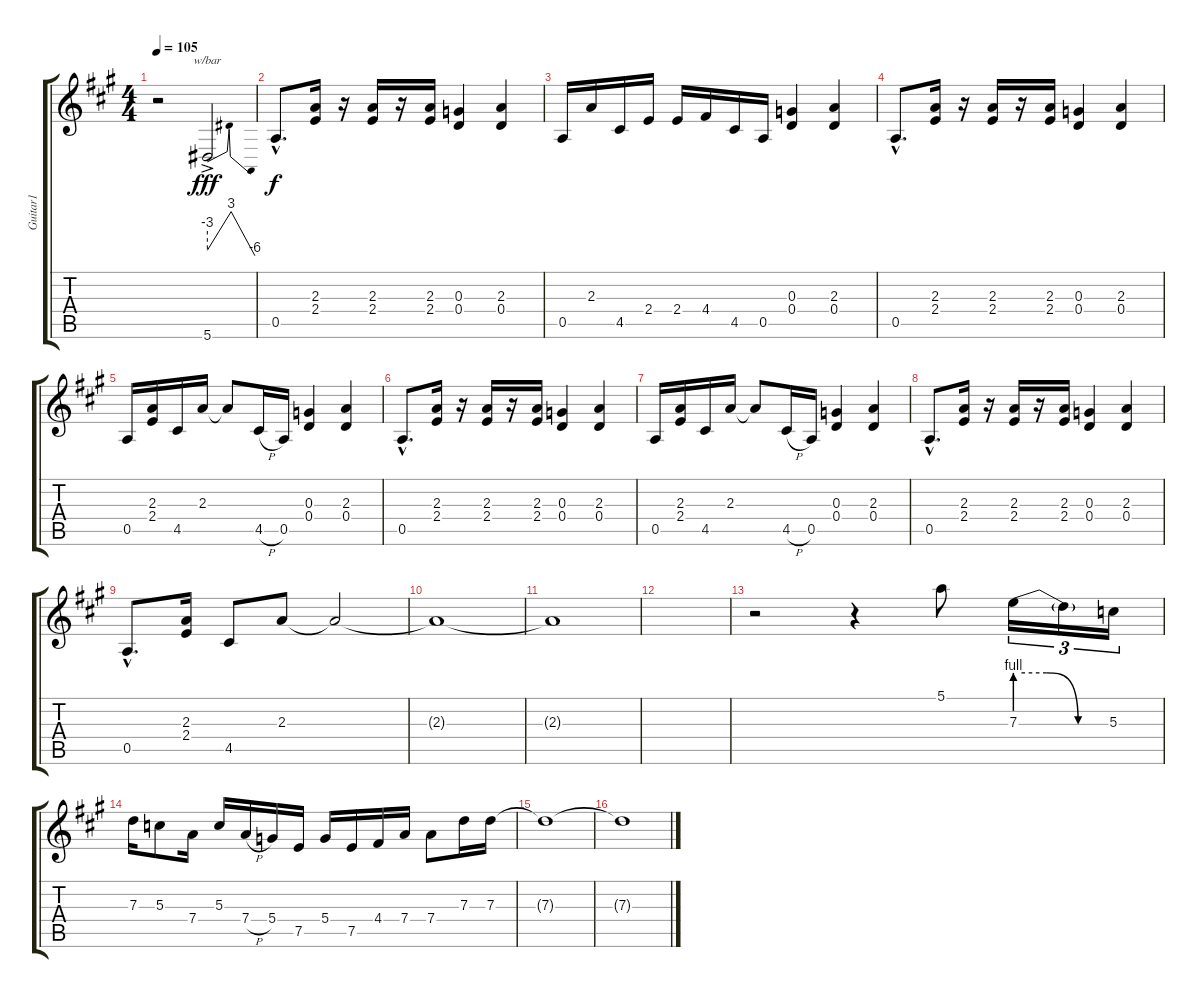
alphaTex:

\track ("Guitar1" "Guitar1") {instrument overdrivenguitar}
\staff {score tabs}
\tuning (E4 B3 G3 D3 A2 E2) {hide}
\ts (4 4)
\tempo 105
\clef g2
\ks a
r.2{dy fff instrument overdrivenguitar} 5.6{ac}.2{tbe (dip default 0 -12 30 12 60 -24)} |
0.5{hac}.8{d dy f} (2.3 2.4).16 r.16 (2.3 2.4).16 r.16 (2.3 2.4).16 (0.3 0.4).4 (2.3 0.4).4 |
0.5.16 2.3.16 4.5.16 2.4.16 2.4.16 4.4.16 4.5.16 0.5.16 (0.3 0.4).4 (2.3 0.4).4 |
0.5{hac}.8{d} (2.3 2.4).16 r.16 (2.3 2.4).16 r.16 (2.3 2.4).16 (0.3 0.4).4 (2.3 0.4).4 |
0.5.16 (2.3 2.4).16 4.5.16 2.3.16 2.3{t}.8 4.5{h}.16 0.5.16 (0.3 0.4).4 (2.3 0.4).4 |
0.5{hac}.8{d} (2.3 2.4).16 r.16 (2.3 2.4).16 r.16 (2.3 2.4).16 (0.3 0.4).4 (2.3 0.4).4 |
0.5.16 (2.3 2.4).16 4.5.16 2.3.16 2.3{t}.8 4.5{h}.16 0.5.16 (0.3 0.4).4 (2.3 0.4).4 |
0.5{hac}.8{d} (2.3 2.4).16 r.16 (2.3 2.4).16 r.16 (2.3 2.4).16 (0.3 0.4).4 (2.3 0.4).4 |
0.5{hac}.8{d} (2.3 2.4).16 4.5.8 2.3.8 2.3{t}.2 |
2.3{t}.1 |
2.3{t}.1 |
|
r.2 r.4 5.1.8 7.3{be (custom 0 4 20 4 40 0 60 0)}.16{tu (3 2)} 7.3{t}.16{tu (3 2)} 5.3.16{tu (3 2)} |
7.3.16 5.3.8 7.4.16 5.3.16 7.4{h}.16 5.4.16 7.5.16 5.4.16 7.5.16 4.4.16 7.4.16 7.4.8 7.3.16 7.3.16 |
7.3{t}.1 |
7.3{t}.1
